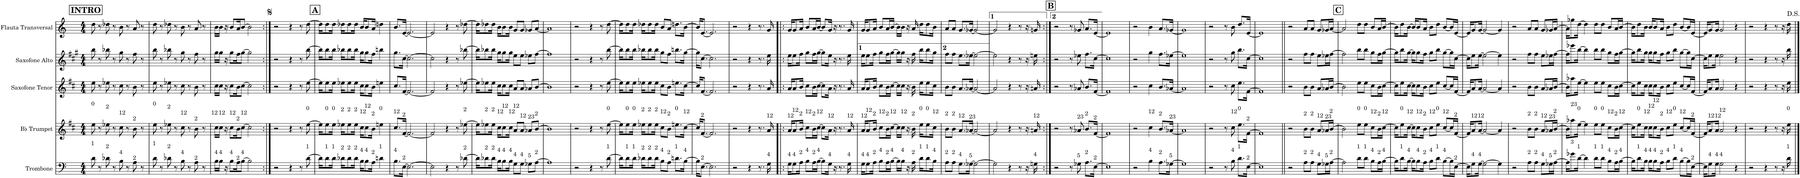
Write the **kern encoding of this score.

**kern	**kern	**kern	**kern	**kern
*part5	*part4	*part3	*part2	*part1
*staff5	*staff4	*staff3	*staff2	*staff1
*I"Trombone	*I"Bb Trumpet	*I"Saxofone Tenor	*I"Saxofone Alto	*I"Flauta Transversal
*I'Tbn.	*I'Bb Tpt.	*I'Sax. Tn.	*	*I'Fl.
*clefF4	*clefG2	*clefG2	*clefG2	*clefG2
*	*Trd1c2	*Trd8c14	*Trd5c9	*
*k[]	*k[f#c#]	*k[f#c#]	*k[f#c#g#]	*k[]
*M4/4	*M4/4	*M4/4	*M4/4	*M4/4
!!LO:REH:place=s1:a:B:cj:fs=14:t=INTRO
=1	=1	=1	=1	=1
!	!LO:TX:a:t=0	!	!	!
!LO:TX:a:t=1	!	!	!	!
8d\	8ee\	8ee\	8bb\	8dd\
8r	8r	8r	8r	8r
!	!LO:TX:a:t=2	!	!	!
!LO:TX:a:t=2	!	!	!	!
8d-X\	8ee-X\	8ee-X\	8bb-X\	8dd-X\
8r	8r	8r	8r	8r
!	!LO:TX:a:t=12	!	!	!
!LO:TX:a:t=4	!	!	!	!
8B\	8cc#\	8cc#\	8gg#\	8b\
8r	8r	8r	8r	8r
!	!LO:TX:a:t=2	!	!	!
!LO:TX:a:t=2	!	!	!	!
8A\	8b\	8b\	8ff#\	8a/
8r	8r	8r	8r	8r
=2	=2	=2	=2	=2
!	!LO:TX:a:t=0	!	!	!
!LO:TX:a:t=1	!	!	!	!
8d\	8ee\	8ee\	8bb\	8dd\
8r	8r	8r	8r	8r
!	!LO:TX:a:t=2	!	!	!
!LO:TX:a:t=2	!	!	!	!
8d-X\	8ee-X\	8ee-X\	8bb-X\	8dd-X\
8r	8r	8r	8r	8r
!	!LO:TX:a:t=12	!	!	!
!LO:TX:a:t=4	!	!	!	!
8B\	8cc#\	8cc#\	8gg#\	8b\
8r	8r	8r	8r	8r
!	!LO:TX:a:t=2	!	!	!
!LO:TX:a:t=2	!	!	!	!
8A\	8b\	8b\	8ff#\	8a/
8r	8r	8r	8r	8r
=3	=3	=3	=3	=3
!	!LO:TX:a:t=12	!	!	!
!LO:TX:a:t=4	!	!	!	!
16B\LL	16cc#\LL	16cc#\LL	16gg#\LL	16b\LL
!	!LO:TX:a:t=12	!	!	!
!LO:TX:a:t=4	!	!	!	!
16B\JJ	16cc#\JJ	16cc#\JJ	16gg#\JJ	16b\JJ
16r	16r	16r	16r	16r
!	!LO:TX:a:t=12	!	!	!
!LO:TX:a:t=4	!	!	!	!
8B\L	8cc#\L	8cc#\L	8gg#\L	8b/L
!	!LO:TX:a:t=2	!	!	!
!LO:TX:a:t=2	!	!	!	!
16A\K	16b\K	16b\K	16ff#\K	16a/K
!	!LO:TX:a:t=12	!	!	!
!LO:TX:a:t=4	!	!	!	!
[8B\J	[8cc#\J	[8cc#\J	[8gg#\J	[8b/J
2B\]	2cc#\]	2cc#\]	2gg#\]	2b\]
=4:|!	=4:|!	=4:|!	=4:|!	=4:|!
2r	2r	2r	2r	2r
4r	4r	4r	4r	4r
8r	8r	8r	8r	8r
!	!LO:TX:a:t=0	!	!	!
!LO:TX:a:t=1	!	!	!	!
[8d\	[8ee\	[8ee\	[8bb\	[8dd\
!!LO:REH:place=s1:a:B:cj:fs=14:t=A
=5	=5	=5	=5	=5
16d\KL]	16ee\KL]	16ee\KL]	16bb\KL]	16dd\KL]
!	!LO:TX:a:t=0	!	!	!
!LO:TX:a:t=1	!	!	!	!
8d\	8ee\	8ee\	8bb\	8dd\
!	!LO:TX:a:t=0	!	!	!
!LO:TX:a:t=1	!	!	!	!
16d\Jk	16ee\Jk	16ee\Jk	16bb\Jk	16dd\Jk
!	!LO:TX:a:t=2	!	!	!
!LO:TX:a:t=2	!	!	!	!
16d-X\KL	16ee-X\KL	16ee-X\KL	16bb-X\KL	16dd-X\KL
!	!LO:TX:a:t=2	!	!	!
!LO:TX:a:t=2	!	!	!	!
8d-\	8ee-\	8ee-\	8bb-\	8dd-\
!	!LO:TX:a:t=2	!	!	!
!LO:TX:a:t=2	!	!	!	!
16d-\Jk	16ee-\Jk	16ee-\Jk	16bb-\Jk	16dd-\Jk
!	!LO:TX:a:t=12	!	!	!
!LO:TX:a:t=4	!	!	!	!
16B\KL	16cc#\KL	16cc#\KL	16gg#\KL	16b/KL
!	!LO:TX:a:t=12	!	!	!
!LO:TX:a:t=4	!	!	!	!
8B\	8cc#\	8cc#\	8gg#\	8b/
!	!LO:TX:a:t=2	!	!	!
!LO:TX:a:t=2	!	!	!	!
16A\Jk	16b\Jk	16b\Jk	16ff#\Jk	16a/Jk
!	!LO:TX:a:t=0	!	!	!
!LO:TX:a:t=1	!	!	!	!
4dn\	4een\	4een\	4bbn\	4ddn\
=6	=6	=6	=6	=6
!	!LO:TX:a:t=12	!	!	!
!LO:TX:a:t=4	!	!	!	!
8.B\L	8.cc#/L	8.cc#/L	8.gg#\L	8.b/L
!	!LO:TX:a:t=2	!	!	!
!LO:TX:a:t=2	!	!	!	!
[16E\Jk	[16f#/Jk	[16f#/Jk	[16cc#\Jk	[16e/Jk
2.E\_	2.f#/_	2.f#/_	2.cc#\_	2.e/_
=7	=7	=7	=7	=7
2E\]	2f#/]	2f#/]	2cc#\]	2e/]
4r	4r	4r	4r	4r
8r	8r	8r	8r	8r
!	!LO:TX:a:t=2	!	!	!
!LO:TX:a:t=2	!	!	!	!
[8d-X\	[8ee-X\	[8ee-X\	[8bb-X\	[8dd-X\
=8	=8	=8	=8	=8
16d-\KL]	16ee-\KL]	16ee-\KL]	16bb-\KL]	16dd-\KL]
!	!LO:TX:a:t=2	!	!	!
!LO:TX:a:t=2	!	!	!	!
8d-X\	8ee-X\	8ee-X\	8bb-X\	8dd-X\
!	!LO:TX:a:t=2	!	!	!
!LO:TX:a:t=2	!	!	!	!
16d-\Jk	16ee-\Jk	16ee-\Jk	16bb-\Jk	16dd-\Jk
!	!LO:TX:a:t=12	!	!	!
!LO:TX:a:t=4	!	!	!	!
16B\KL	16cc#\KL	16cc#\KL	16gg#\KL	16b\KL
!	!LO:TX:a:t=12	!	!	!
!LO:TX:a:t=4	!	!	!	!
8B\	8cc#\	8cc#\	8gg#\	8b\
!	!LO:TX:a:t=12	!	!	!
!LO:TX:a:t=4	!	!	!	!
16B\Jk	16cc#\Jk	16cc#\Jk	16gg#\Jk	16b\Jk
!	!LO:TX:a:t=12	!	!	!
!LO:TX:a:t=4	!	!	!	!
8G\L	8a/L	8a/L	8ee\L	8g/L
!	!LO:TX:a:t=12	!	!	!
!LO:TX:a:t=4	!	!	!	!
8G\J	8a/J	8a/J	8ee\J	8g/J
!	!LO:TX:a:t=23	!	!	!
!LO:TX:a:t=5	!	!	!	!
8G-X\L	8a-X/L	8a-X/L	8ee-X\L	8g-X/L
!	!LO:TX:a:t=2	!	!	!
!LO:TX:a:t=2	!	!	!	!
[8A\J	[8b/J	[8b/J	[8ff#\J	[8a/J
=9	=9	=9	=9	=9
1A]	1b]	1b]	1ff#]	1a]
=10	=10	=10	=10	=10
2r	2r	2r	2r	2r
4r	4r	4r	4r	4r
8r	8r	8r	8r	8r
!	!LO:TX:a:t=0	!	!	!
!LO:TX:a:t=1	!	!	!	!
[8d\	[8ee\	[8ee\	[8bb\	[8dd\
=11	=11	=11	=11	=11
16d\KL]	16ee\KL]	16ee\KL]	16bb\KL]	16dd\KL]
!	!LO:TX:a:t=0	!	!	!
!LO:TX:a:t=1	!	!	!	!
8d\	8ee\	8ee\	8bb\	8dd\
!	!LO:TX:a:t=0	!	!	!
!LO:TX:a:t=1	!	!	!	!
16d\Jk	16ee\Jk	16ee\Jk	16bb\Jk	16dd\Jk
!	!LO:TX:a:t=2	!	!	!
!LO:TX:a:t=2	!	!	!	!
16d-X\KL	16ee-X\KL	16ee-X\KL	16bb-X\KL	16dd-X\KL
!	!LO:TX:a:t=2	!	!	!
!LO:TX:a:t=2	!	!	!	!
8d-\	8ee-\	8ee-\	8bb-\	8dd-\
!	!LO:TX:a:t=2	!	!	!
!LO:TX:a:t=2	!	!	!	!
16d-\Jk	16ee-\Jk	16ee-\Jk	16bb-\Jk	16dd-\Jk
!	!LO:TX:a:t=12	!	!	!
!LO:TX:a:t=4	!	!	!	!
8B\L	8cc#\L	8cc#\L	8gg#\L	8b/L
!	!LO:TX:a:t=2	!	!	!
!LO:TX:a:t=2	!	!	!	!
8A\J	8b\J	8b\J	8ff#\J	8a/J
!	!LO:TX:a:t=0	!	!	!
!LO:TX:a:t=1	!	!	!	!
8.dn\L	8.een\L	8.een\L	8.bbn\L	8.ddn\L
!	!LO:TX:a:t=12	!	!	!
!LO:TX:a:t=4	!	!	!	!
[16B\Jk	[16cc#\Jk	[16cc#\Jk	[16gg#\Jk	[16b\Jk
=12	=12	=12	=12	=12
16B\KL]	16cc#/KL]	16cc#/KL]	16gg#\KL]	16b/KL]
!	!LO:TX:a:t=2	!	!	!
!LO:TX:a:t=2	!	!	!	!
[8.E\J	[8.f#/J	[8.f#/J	[8.cc#\J	[8.e/J
2.E\]	2.f#/]	2.f#/]	2.cc#\]	2.e/]
=13	=13	=13	=13	=13
2r	2r	2r	2r	2r
4r	4r	4r	4r	4r
8.r	8.r	8.r	8.r	8.r
!	!LO:TX:a:t=12	!	!	!
!LO:TX:a:t=4	!	!	!	!
16G\	16a/	16a/	16ee\	16g/
=14!|:	=14!|:	=14!|:	=14!|:	=14!|:
!	!LO:TX:a:t=12	!	!	!
!LO:TX:a:t=4	!	!	!	!
16G\KL	16a/KL	16a/KL	16ee\KL	16g/KL
!	!LO:TX:a:t=12	!	!	!
!LO:TX:a:t=4	!	!	!	!
8G\	8a/	8a/	8ee\	8g/
!	!LO:TX:a:t=2	!	!	!
!LO:TX:a:t=2	!	!	!	!
16A\Jk	16b/Jk	16b/Jk	16ff#\Jk	16a/Jk
!	!LO:TX:a:t=12	!	!	!
!LO:TX:a:t=4	!	!	!	!
8B\L	8cc#\L	8cc#\L	8gg#\L	8b/L
!	!LO:TX:a:t=2	!	!	!
!LO:TX:a:t=2	!	!	!	!
16A\L	16b\L	16b\L	16ff#\L	16a/L
!	!LO:TX:a:t=12	!	!	!
!LO:TX:a:t=4	!	!	!	!
[16B\JJ	[16cc#\JJ	[16cc#\JJ	[16gg#\JJ	[16b/JJ
8B\L]	8cc#\L]	8cc#\L]	8gg#\L]	8b/L]
!	!LO:TX:a:t=12	!	!	!
!LO:TX:a:t=4	!	!	!	!
16G\Jk	16a\Jk	16a\Jk	16ee\Jk	16g/Jk
16r	16r	16r	16r	16r
8.r	8.r	8.r	8.r	8.r
!	!LO:TX:a:t=12	!	!	!
!LO:TX:a:t=4	!	!	!	!
16G\	16a/	16a/	16ee\	16g/
=15	=15	=15	=15	=15
!	!LO:TX:a:t=12	!	!	!
!LO:TX:a:t=4	!	!	!	!
16G\KL	16a/KL	16a/KL	16ee\KL	16g/KL
!	!LO:TX:a:t=12	!	!	!
!LO:TX:a:t=4	!	!	!	!
8G\	8a/	8a/	8ee\	8g/
!	!LO:TX:a:t=2	!	!	!
!LO:TX:a:t=2	!	!	!	!
16A\Jk	16b/Jk	16b/Jk	16ff#\Jk	16a/Jk
!	!LO:TX:a:t=12	!	!	!
!LO:TX:a:t=4	!	!	!	!
8B\L	8cc#\L	8cc#\L	8gg#\L	8b/L
!	!LO:TX:a:t=2	!	!	!
!LO:TX:a:t=2	!	!	!	!
16A\L	16b\L	16b\L	16ff#\L	16a/L
!	!LO:TX:a:t=12	!	!	!
!LO:TX:a:t=4	!	!	!	!
[16B\JJ	[16cc#\JJ	[16cc#\JJ	[16gg#\JJ	[16b/JJ
16B\LL]	16cc#\LL]	16cc#\LL]	16gg#\LL]	16b\LL]
!	!LO:TX:a:t=12	!	!	!
!LO:TX:a:t=4	!	!	!	!
16B\JJ	16cc#\JJ	16cc#\JJ	16gg#\JJ	16b\JJ
16r	16r	16r	16r	16r
!	!LO:TX:a:t=2	!	!	!
!LO:TX:a:t=2	!	!	!	!
16A\	16b\	16b\	16ff#\	16a/
!	!LO:TX:a:t=0	!	!	!
!LO:TX:a:t=1	!	!	!	!
16d\KL	16ee\KL	16ee\KL	16bb\KL	16dd\KL
!	!LO:TX:a:t=0	!	!	!
!LO:TX:a:t=1	!	!	!	!
8d\	8ee\	8ee\	8bb\	8dd\
!	!LO:TX:a:t=12	!	!	!
!LO:TX:a:t=4	!	!	!	!
16B\Jk	16cc#\Jk	16cc#\Jk	16gg#\Jk	16b\Jk
=16	=16	=16	=16	=16
!	!LO:TX:a:t=2	!	!	!
!LO:TX:a:t=2	!	!	!	!
8A\L	8b\L	8b\L	8ff#\L	8a/L
!	!LO:TX:a:t=2	!	!	!
!LO:TX:a:t=2	!	!	!	!
8A\J	8b\J	8b\J	8ff#\J	8a/J
!	!LO:TX:a:t=12	!	!	!
!LO:TX:a:t=4	!	!	!	!
8.G\L	8.a/L	8.a/L	8.ee\L	8.g/L
!	!LO:TX:a:t=23	!	!	!
!LO:TX:a:t=5	!	!	!	!
[16G-X\Jk	[16a-X/Jk	[16a-X/Jk	[16ee-X\Jk	[16g-X/Jk
2G-\_	2a-/_	2a-/_	2ee-\_	2g-/_
=17	=17	=17	=17	=17
2G-\]	2a-/]	2a-/]	2ee-\]	2g-/]
4r	4r	4r	4r	4r
8r	8r	8r	8r	8r
16r	16r	16r	16r	16r
!	!LO:TX:a:t=12	!	!	!
!LO:TX:a:t=4	!	!	!	!
16Gn\	16an/	16an/	16een\	16gn/
!!LO:REH:place=s1:a:B:cj:fs=14:t=B
=18:|!	=18:|!	=18:|!	=18:|!	=18:|!
2r	2r	2r	2r	2r
8r	8r	8r	8r	8r
!	!LO:TX:a:t=23	!	!	!
!LO:TX:a:t=5	!	!	!	!
8G-X\	8a-X/	8a-X/	8ee-X\	8g-X/
!	!LO:TX:a:t=2	!	!	!
!LO:TX:a:t=2	!	!	!	!
8.A\L	8.b/L	8.b/L	8.ff#\L	8.a/L
!	!LO:TX:a:t=2	!	!	!
!LO:TX:a:t=2	!	!	!	!
[16E\Jk	[16f#/Jk	[16f#/Jk	[16cc#\Jk	[16e/Jk
=19	=19	=19	=19	=19
1E]	1f#]	1f#]	1cc#]	1e]
=20	=20	=20	=20	=20
2r	2r	2r	2r	2r
!	!LO:TX:a:t=12	!	!	!
!LO:TX:a:t=4	!	!	!	!
4B\	4cc#\	4cc#\	4gg#\	4b\
!	!LO:TX:a:t=2	!	!	!
!LO:TX:a:t=2	!	!	!	!
8.A\L	8.b/L	8.b/L	8.ff#\L	8.a/L
!	!LO:TX:a:t=23	!	!	!
!LO:TX:a:t=5	!	!	!	!
[16G-X\Jk	[16a-X/Jk	[16a-X/Jk	[16ee-X\Jk	[16g-X/Jk
=21	=21	=21	=21	=21
1G-]	1a-]	1a-]	1ee-]	1g-]
=22	=22	=22	=22	=22
2r	2r	2r	2r	2r
8r	8r	8r	8r	8r
!	!LO:TX:a:t=12	!	!	!
!LO:TX:a:t=4	!	!	!	!
8B\	8cc#\	8cc#\	8gg#\	8b\
!	!LO:TX:a:t=0	!	!	!
!LO:TX:a:t=1	!	!	!	!
8.d\L	8.ee\L	8.ee\L	8.bb\L	8.dd/L
!	!LO:TX:a:t=2	!	!	!
!LO:TX:a:t=2	!	!	!	!
[16E\Jk	[16f#\Jk	[16f#\Jk	[16cc#\Jk	[16e/Jk
=23	=23	=23	=23	=23
1E]	1f#]	1f#]	1cc#]	1e]
=24||	=24||	=24||	=24||	=24||
2r	2r	2r	2r	2r
!	!LO:TX:a:t=2	!	!	!
!LO:TX:a:t=2	!	!	!	!
8A\L	8b\L	8b\L	8ff#\L	8a/L
!	!LO:TX:a:t=2	!	!	!
!LO:TX:a:t=2	!	!	!	!
8A\J	8b\J	8b\J	8ff#\J	8a/J
!	!LO:TX:a:t=12	!	!	!
!LO:TX:a:t=4	!	!	!	!
8G\L	8a/L	8a/L	8ee\L	8g/L
!	!LO:TX:a:t=23	!	!	!
!LO:TX:a:t=5	!	!	!	!
16G-X\L	16a-X/L	16a-X/L	16ee-X\L	16g-X/L
!	!LO:TX:a:t=2	!	!	!
!LO:TX:a:t=2	!	!	!	!
[16A\JJ	[16b/JJ	[16b/JJ	[16ff#\JJ	[16a/JJ
!!LO:REH:place=s1:a:B:cj:fs=14:t=C
=25	=25	=25	=25	=25
2A\]	2b\]	2b\]	2ff#\]	2a/]
!	!LO:TX:a:t=0	!	!	!
!LO:TX:a:t=1	!	!	!	!
8d\L	8ee\L	8ee\L	8bb\L	8dd\L
!	!LO:TX:a:t=0	!	!	!
!LO:TX:a:t=1	!	!	!	!
8d\J	8ee\J	8ee\J	8bb\J	8dd\J
!	!LO:TX:a:t=12	!	!	!
!LO:TX:a:t=4	!	!	!	!
8B\L	8cc#\L	8cc#\L	8gg#\L	8b/L
!	!LO:TX:a:t=2	!	!	!
!LO:TX:a:t=2	!	!	!	!
16A\L	16b\L	16b\L	16ff#\L	16a/L
!	!LO:TX:a:t=12	!	!	!
!LO:TX:a:t=4	!	!	!	!
[16B\JJ	[16cc#\JJ	[16cc#\JJ	[16gg#\JJ	[16b/JJ
=26	=26	=26	=26	=26
16B\KL]	16cc#\KL]	16cc#\KL]	16gg#\KL]	16b\KL]
!	!LO:TX:a:t=0	!	!	!
!LO:TX:a:t=1	!	!	!	!
8d\	8ee\	8ee\	8bb\	8dd\
!	!LO:TX:a:t=12	!	!	!
!LO:TX:a:t=4	!	!	!	!
[16B\Jk	[16cc#\Jk	[16cc#\Jk	[16gg#\Jk	[16b\Jk
16B\KL]	16cc#\KL]	16cc#\KL]	16gg#\KL]	16b/KL]
!	!LO:TX:a:t=12	!	!	!
!LO:TX:a:t=4	!	!	!	!
8B\	8cc#\	8cc#\	8gg#\	8b/
!	!LO:TX:a:t=2	!	!	!
!LO:TX:a:t=2	!	!	!	!
16A\Jk	16b\Jk	16b\Jk	16ff#\Jk	16a/Jk
!	!LO:TX:a:t=12	!	!	!
!LO:TX:a:t=4	!	!	!	!
8B\L	8cc#\L	8cc#\L	8gg#\L	8b\L
!	!LO:TX:a:t=0	!	!	!
!LO:TX:a:t=1	!	!	!	!
8d\J	8ee\J	8ee\J	8bb\J	8dd\J
!	!LO:TX:a:t=12	!	!	!
!LO:TX:a:t=4	!	!	!	!
[8B\L	[8cc#/L	[8cc#/L	[8gg#\L	[8b/L
16B\L]	16cc#/L]	16cc#/L]	16gg#\L]	16b/L]
!	!LO:TX:a:t=2	!	!	!
!LO:TX:a:t=2	!	!	!	!
[16E\JJ	[16f#/JJ	[16f#/JJ	[16cc#\JJ	[16e/JJ
=27	=27	=27	=27	=27
16E\KL]	16f#/KL]	16f#/KL]	16cc#\KL]	16e/KL]
!	!LO:TX:a:t=12	!	!	!
!LO:TX:a:t=4	!	!	!	!
8G\	8a/	8a/	8ee\	8g/
!	!LO:TX:a:t=12	!	!	!
!LO:TX:a:t=4	!	!	!	!
[16G\Jk	[16a/Jk	[16a/Jk	[16ee\Jk	[16g/Jk
2G\_	2a/_	2a/_	2ee\_	2g/_
4G\]	4a/]	4a/]	4ee\]	4g/]
=28	=28	=28	=28	=28
2r	2r	2r	2r	2r
!	!LO:TX:a:t=2	!	!	!
!LO:TX:a:t=2	!	!	!	!
8A\L	8b\L	8b\L	8ff#\L	8a/L
!	!LO:TX:a:t=2	!	!	!
!LO:TX:a:t=2	!	!	!	!
8A\J	8b\J	8b\J	8ff#\J	8a/J
!	!LO:TX:a:t=12	!	!	!
!LO:TX:a:t=4	!	!	!	!
8G\L	8a/L	8a/L	8ee\L	8g/L
!	!LO:TX:a:t=23	!	!	!
!LO:TX:a:t=5	!	!	!	!
16G-X\L	16a-X/L	16a-X/L	16ee-X\L	16g-X/L
!	!LO:TX:a:t=2	!	!	!
!LO:TX:a:t=2	!	!	!	!
[16A\JJ	[16b/JJ	[16b/JJ	[16ff#\JJ	[16a/JJ
=29	=29	=29	=29	=29
16A\KL]	16b\KL]	16b\KL]	16ff#\KL]	16a\KL]
!	!LO:TX:a:t=23	!	!	!
!LO:TX:a:t=3	!	!	!	!
8g-X\	8aa-X\	8aa-X\	8eee-X\	8gg-X\
!	!LO:TX:a:t=0	!	!	!
!LO:TX:a:t=1	!	!	!	!
[16d\Jk	[16ee\Jk	[16ee\Jk	[16bb\Jk	[16dd\Jk
4d\]	4ee\]	4ee\]	4bb\]	4dd\]
!	!LO:TX:a:t=0	!	!	!
!LO:TX:a:t=1	!	!	!	!
8d\L	8ee\L	8ee\L	8bb\L	8dd\L
!	!LO:TX:a:t=0	!	!	!
!LO:TX:a:t=1	!	!	!	!
8d\J	8ee\J	8ee\J	8bb\J	8dd\J
!	!LO:TX:a:t=12	!	!	!
!LO:TX:a:t=4	!	!	!	!
8B\L	8cc#\L	8cc#\L	8gg#\L	8b/L
!	!LO:TX:a:t=2	!	!	!
!LO:TX:a:t=2	!	!	!	!
16A\L	16b\L	16b\L	16ff#\L	16a/L
!	!LO:TX:a:t=12	!	!	!
!LO:TX:a:t=4	!	!	!	!
[16B\JJ	[16cc#\JJ	[16cc#\JJ	[16gg#\JJ	[16b/JJ
=30	=30	=30	=30	=30
16B\KL]	16cc#\KL]	16cc#\KL]	16gg#\KL]	16b\KL]
!	!LO:TX:a:t=0	!	!	!
!LO:TX:a:t=1	!	!	!	!
8d\	8ee\	8ee\	8bb\	8dd\
!	!LO:TX:a:t=12	!	!	!
!LO:TX:a:t=4	!	!	!	!
16B\Jk	16cc#\Jk	16cc#\Jk	16gg#\Jk	16b\Jk
!	!LO:TX:a:t=12	!	!	!
!LO:TX:a:t=4	!	!	!	!
16B\KL	16cc#\KL	16cc#\KL	16gg#\KL	16b/KL
!	!LO:TX:a:t=12	!	!	!
!LO:TX:a:t=4	!	!	!	!
8B\	8cc#\	8cc#\	8gg#\	8b/
!	!LO:TX:a:t=2	!	!	!
!LO:TX:a:t=2	!	!	!	!
16A\Jk	16b\Jk	16b\Jk	16ff#\Jk	16a/Jk
!	!LO:TX:a:t=12	!	!	!
!LO:TX:a:t=4	!	!	!	!
8B\L	8cc#\L	8cc#\L	8gg#\L	8b\L
!	!LO:TX:a:t=0	!	!	!
!LO:TX:a:t=1	!	!	!	!
8d\J	8ee\J	8ee\J	8bb\J	8dd\J
!	!LO:TX:a:t=12	!	!	!
!LO:TX:a:t=4	!	!	!	!
[8B\L	[8cc#/L	[8cc#/L	[8gg#\L	[8b/L
16B\L]	16cc#/L]	16cc#/L]	16gg#\L]	16b/L]
!	!LO:TX:a:t=2	!	!	!
!LO:TX:a:t=2	!	!	!	!
[16E\JJ	[16f#/JJ	[16f#/JJ	[16cc#\JJ	[16e/JJ
=31	=31	=31	=31	=31
16E\KL]	16f#/KL]	16f#/KL]	16cc#\KL]	16e/KL]
!	!LO:TX:a:t=12	!	!	!
!LO:TX:a:t=4	!	!	!	!
8G\	8a/	8a/	8ee\	8g/
!	!LO:TX:a:t=12	!	!	!
!LO:TX:a:t=4	!	!	!	!
16G\Jk	16a/Jk	16a/Jk	16ee\Jk	16g/Jk
!	!LO:TX:a:t=12	!	!	!
!LO:TX:a:t=4	!	!	!	!
2G\	2a/	2a/	2ee\	2g/
4r	4r	4r	4r	4r
=32	=32	=32	=32	=32
2r	2r	2r	2r	2r
4r	4r	4r	4r	4r
8r	8r	8r	8r	8r
16r	16r	16r	16r	16r
!	!LO:TX:a:t=0	!	!	!
!LO:TX:a:t=1	!	!	!	!
16d\	16ee\	16ee\	16bb\	16dd\
==	==	==	==	==
*-	*-	*-	*-	*-
